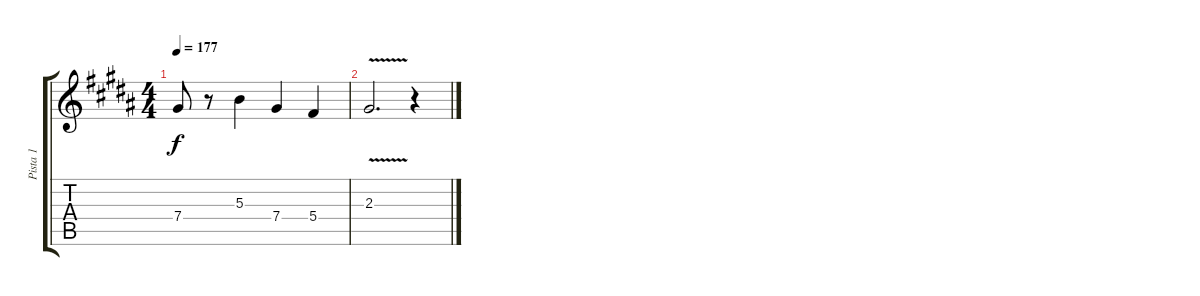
\track ("Pista 1" "Pista 1") {instrument overdrivenguitar}
\staff {score tabs}
\tuning (Eb4 Bb3 Gb3 Db3 Ab2 Eb2) {hide}
\ts (4 4)
\tempo 177
\clef g2
\ks g#minor
7.4{t}.8{dy f} r.8 5.3.4 7.4.4 5.4.4 |
2.3{v}.2{d} r.4
